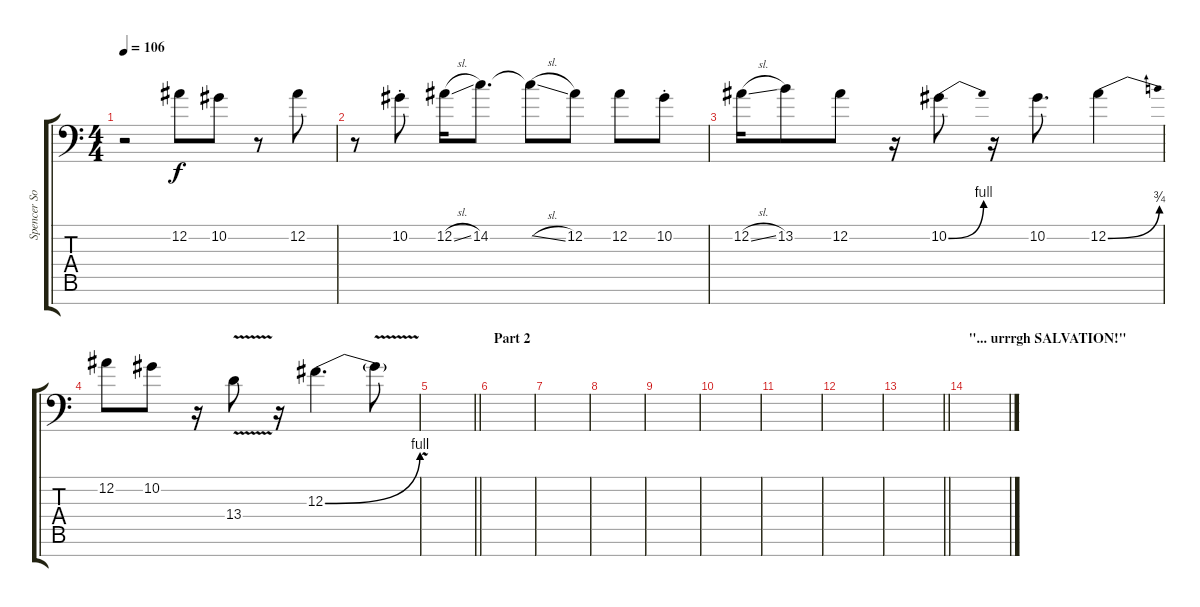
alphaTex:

\track ("Spencer Sotelo - Vocals" "Spencer So") {instrument flute}
\staff {score tabs}
\tuning (Eb4 Bb3 Gb3 Db3 Ab2 Eb2 Ab1) {hide}
\ts (4 4)
\tempo 106
\clef f4
\ks c
r.2{dy f} 12.2.8 10.2.8 r.8 12.2.8 |
r.8 10.2{st}.8 12.2{sl}.16 14.2.8{d} 14.2{sl t}.8 12.2.8 12.2.8 10.2{st}.8 |
12.2{sl}.16 13.2.8 12.2.8 r.16 10.2{be (bend 0 0 60 4)}.8 r.16 10.2.8{d} 12.2{be (bend 0 0 60 3)}.4 |
12.2.8 10.2.8 r.16 13.4{v}.8 r.16 12.3{be (bend 0 0 60 4)}.4{d} 12.3{v t}.8 |
\barLineRight lightlight
|
\section ("" "Part 2")
|
|
|
|
|
|
|
\barLineRight lightlight
|
\section ("" "\"... urrrgh SALVATION!\"")
